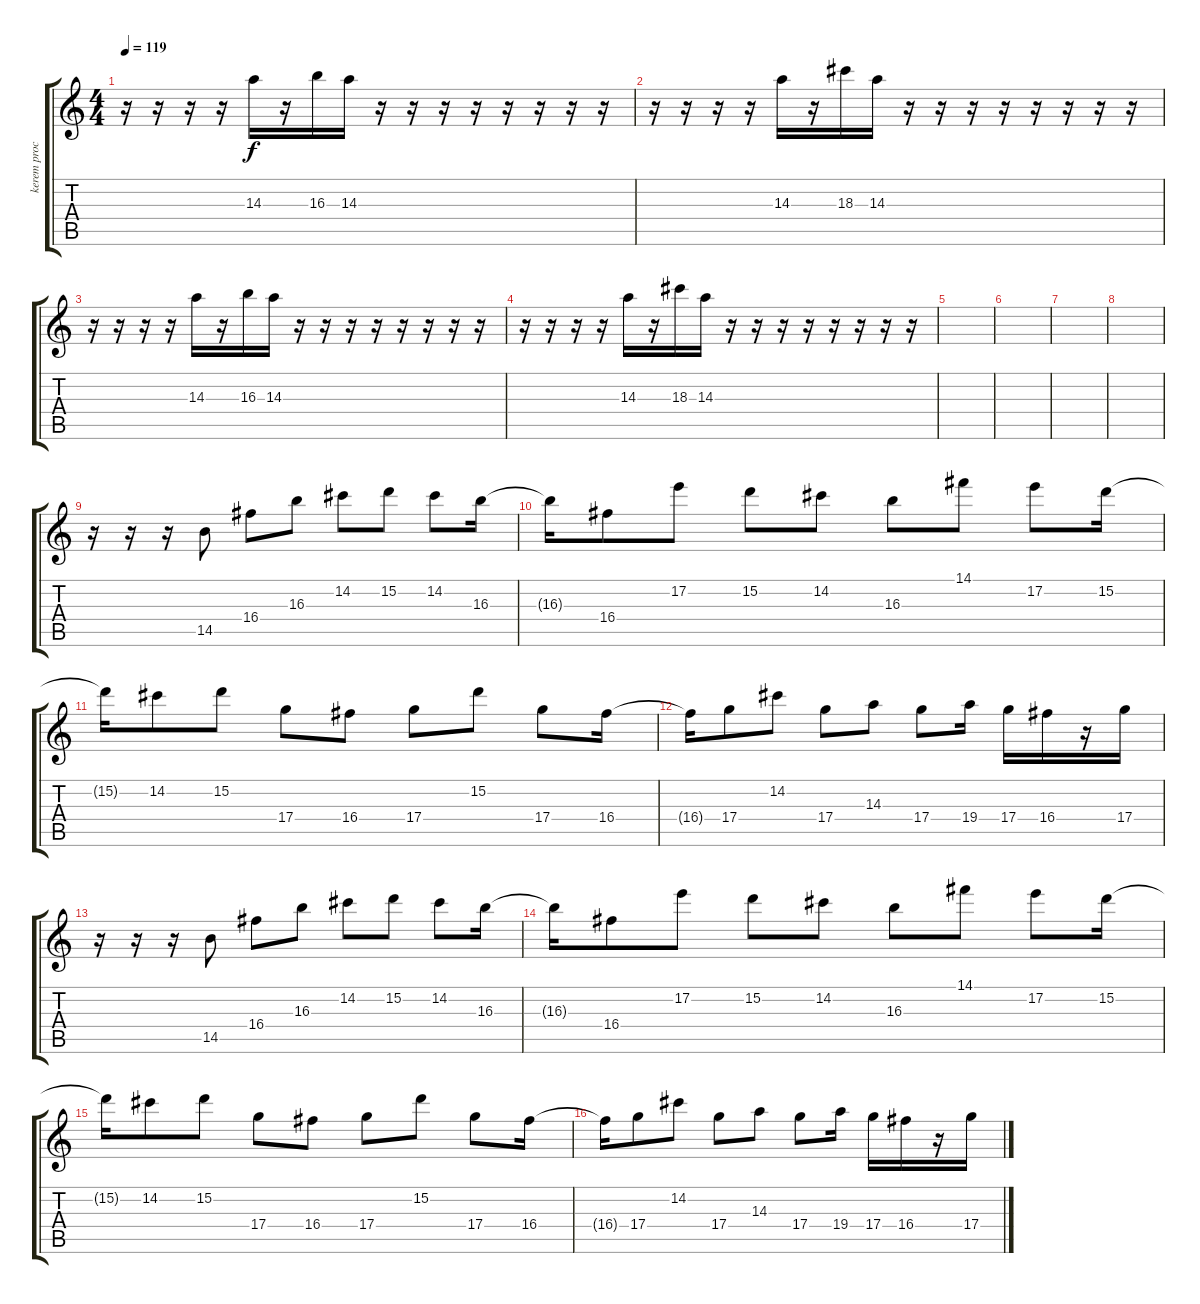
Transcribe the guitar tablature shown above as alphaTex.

\track ("kerem processor" "kerem proc") {instrument electricguitarmuted}
\staff {score tabs}
\tuning (E4 B3 G3 D3 A2 E2) {hide}
\ts (4 4)
\tempo 119
\clef g2
\ks c
r.16{dy f} r.16 r.16 r.16 14.3.16{instrument electricguitarmuted} r.16 16.3.16 14.3.16 r.16 r.16 r.16 r.16 r.16 r.16 r.16 r.16 |
r.16 r.16 r.16 r.16 14.3.16 r.16 18.3.16 14.3.16 r.16 r.16 r.16 r.16 r.16 r.16 r.16 r.16 |
r.16 r.16 r.16 r.16 14.3.16 r.16 16.3.16 14.3.16 r.16 r.16 r.16 r.16 r.16 r.16 r.16 r.16 |
r.16 r.16 r.16 r.16 14.3.16 r.16 18.3.16 14.3.16 r.16 r.16 r.16 r.16 r.16 r.16 r.16 r.16 |
|
|
|
|
r.16{volume 16} r.16 r.16 14.5.8 16.4.8 16.3.8 14.2.8 15.2.8 14.2.8 16.3.16 |
16.3{t}.16 16.4.8 17.2.8 15.2.8 14.2.8 16.3.8 14.1.8 17.2.8 15.2.16 |
15.2{t}.16 14.2.8 15.2.8 17.4.8 16.4.8 17.4.8 15.2.8 17.4.8 16.4.16 |
16.4{t}.16 17.4.8 14.2.8 17.4.8 14.3.8 17.4.8 19.4.16 17.4.16 16.4.16 r.16 17.4.16 |
r.16 r.16 r.16 14.5.8 16.4.8 16.3.8 14.2.8 15.2.8 14.2.8 16.3.16 |
16.3{t}.16 16.4.8 17.2.8 15.2.8 14.2.8 16.3.8 14.1.8 17.2.8 15.2.16 |
15.2{t}.16 14.2.8 15.2.8 17.4.8 16.4.8 17.4.8 15.2.8 17.4.8 16.4.16 |
16.4{t}.16 17.4.8 14.2.8 17.4.8 14.3.8 17.4.8 19.4.16 17.4.16 16.4.16 r.16 17.4.16
